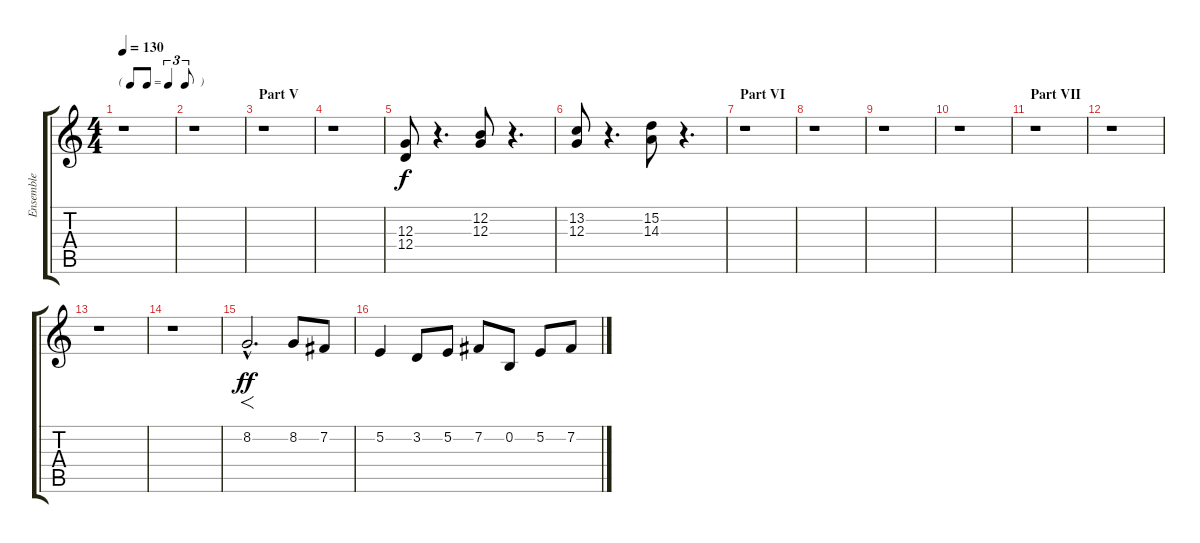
\track ("Ensemble" "Ensemble") {instrument stringensemble1}
\staff {score tabs}
\tuning (E4 B3 G3 D3 A2 E2) {hide}
\ts (4 4)
\tf triplet8th
\tempo 130
\clef g2
\ks c
r.1{dy f} |
r.1 |
\section ("" "Part V")
r.1 |
r.1 |
(12.3 12.4).8 r.4{d} (12.2 12.3).8 r.4{d} |
(13.2 12.3).8 r.4{d} (15.2 14.3).8 r.4{d} |
\section ("" "Part VI")
r.1 |
r.1 |
r.1 |
r.1 |
\section ("" "Part VII")
r.1 |
r.1 |
r.1 |
r.1 |
8.2{hac}.2{f d dy ff} 8.2.8 7.2.8 |
5.2.4 3.2.8 5.2.8 7.2.8 0.2.8 5.2.8 7.2.8
